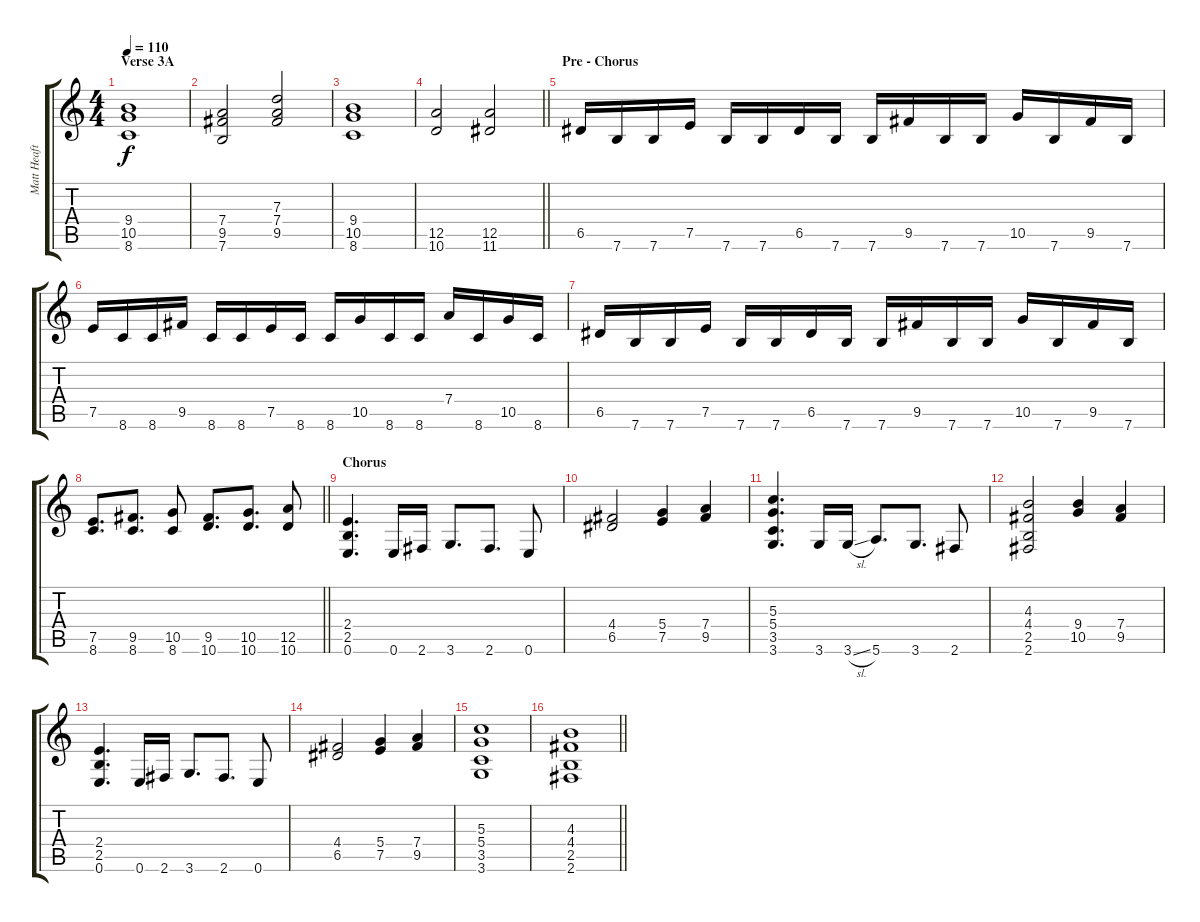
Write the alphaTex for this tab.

\track ("Matt Heaft (Rhythm)" "Matt Heaft") {instrument distortionguitar}
\staff {score tabs}
\tuning (E4 B3 G3 D3 A2 E2) {hide}
\ts (4 4)
\section ("" "Verse 3A")
\tempo 110
\clef g2
\ks c
(9.4 10.5 8.6).1{dy f} |
(7.4 9.5 7.6).2 (7.3 7.4 9.5).2 |
(9.4 10.5 8.6).1 |
\barLineRight lightlight
(12.5 10.6).2 (12.5 11.6).2 |
\section ("" "Pre - Chorus")
6.5.16 7.6.16 7.6.16 7.5.16 7.6.16 7.6.16 6.5.16 7.6.16 7.6.16 9.5.16 7.6.16 7.6.16 10.5.16 7.6.16 9.5.16 7.6.16 |
7.5.16 8.6.16 8.6.16 9.5.16 8.6.16 8.6.16 7.5.16 8.6.16 8.6.16 10.5.16 8.6.16 8.6.16 7.4.16 8.6.16 10.5.16 8.6.16 |
6.5.16 7.6.16 7.6.16 7.5.16 7.6.16 7.6.16 6.5.16 7.6.16 7.6.16 9.5.16 7.6.16 7.6.16 10.5.16 7.6.16 9.5.16 7.6.16 |
\barLineRight lightlight
(7.5 8.6).8{d} (9.5 8.6).8{d} (10.5 8.6).8 (9.5 10.6).8{d} (10.5 10.6).8{d} (12.5 10.6).8 |
\section ("" "Chorus")
(2.4 2.5 0.6).4{d} 0.6.16 2.6.16 3.6.8{d} 2.6.8{d} 0.6.8 |
(4.4 6.5).2 (5.4 7.5).4 (7.4 9.5).4 |
(5.3 5.4 3.5 3.6).4{d} 3.6.16 3.6{sl}.16 5.6.8{d} 3.6.8{d} 2.6.8 |
(4.3 4.4 2.5 2.6).2 (9.4 10.5).4 (7.4 9.5).4 |
(2.4 2.5 0.6).4{d} 0.6.16 2.6.16 3.6.8{d} 2.6.8{d} 0.6.8 |
(4.4 6.5).2 (5.4 7.5).4 (7.4 9.5).4 |
(5.3 5.4 3.5 3.6).1 |
\barLineRight lightlight
(4.3 4.4 2.5 2.6).1
